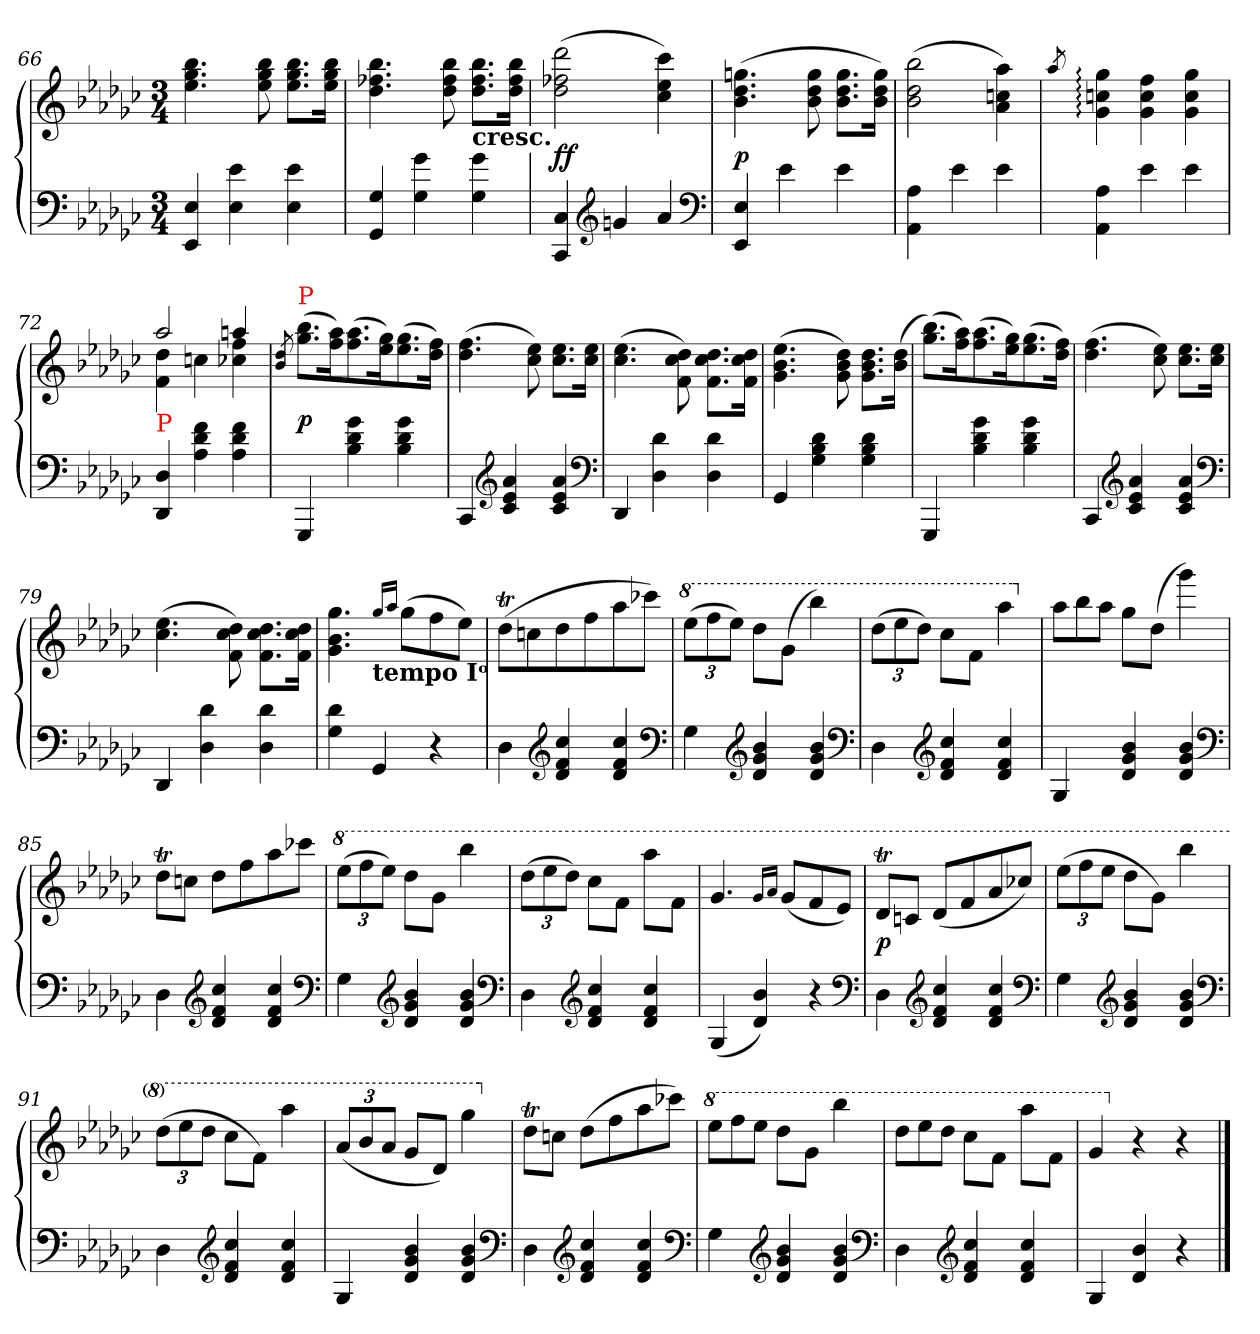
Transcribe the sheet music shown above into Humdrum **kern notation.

**kern	**kern	**dynam
*part1	*part1	*part1
*staff2	*staff1	*staff1/2
*clefF4	*clefG2	*
*k[b-e-a-d-g-c-]	*k[b-e-a-d-g-c-]	*
*M3/4	*M3/4	*
=66	=66	=66
4E- 4EE-	4.bb- 4.gg- 4.ee-	.
4e- 4E-	.	.
.	8bb- 8gg- 8ee-	.
4e- 4E-	8.bb- 8.gg- 8.ee-L	.
.	16bb- 16gg- 16ee-Jk	.
=67	=67	=67
4G- 4GG-	4.bb- 4.ff-X 4.dd-	.
4g- 4G-	.	.
.	8bb- 8ff- 8dd-	.
!	!LO:TX:c:B:t=cresc.	!
4g- 4G-	8.bb- 8.ff- 8.dd-L	.
.	16bb- 16ff- 16dd-Jk	.
=68	=68	=68
4C- 4CC-	(>2ddd- 2ff-X 2dd-	f f
*clefG2	*	*
4gn	.	.
4a-	4ccc- 4ee- 4cc-)	.
*clefF4	*	*
=69	=69	=69
4E- 4EE-	(>4.ggn 4.dd- 4.b-	p
4e-	.	.
.	8gg 8dd- 8b-	.
4e-	8.gg 8.dd- 8.b-L	.
.	16gg 16dd- 16b-Jk)	.
=70	=70	=70
4A- 4AA-	(>2bb- 2dd- 2b-	.
4e-	.	.
4e-	4aa- 4ccn 4a-)	.
=71	=71	=71
.	8qaa-:/	.
4A- 4AA-	4gg-: 4ccn: 4g-:	.
4e-	4ff 4cc 4g-	.
4e-	4gg- 4cc 4g-	.
=72	=72	=72
*	*^	*
!LO:TX:a:color=red:t=P	!	!	!
4D- 4DD-	2aa-	4dd- 4f	.
4f 4d- 4A-	.	4ccn	.
4f 4d- 4A-	4aan	4ff 4cc-X	.
*	*v	*v	*
=73	=73	=73
.	8qdd-/ 8qb-/	.
!	!LO:TX:a:color=red:t=P	!
4GGG-	(>8.bb- 8.gg-L	p
.	16aa- 16ffk)	.
4g- 4d- 4B-	(>8.aa- 8.ff	.
.	16gg- 16ee-k)	.
4g- 4d- 4B-	(>8.gg- 8.ee-	.
.	16ff 16dd-Jk)	.
=74	=74	=74
4CC-	(>4.ff 4.dd-	.
*clefG2	*	*
4a- 4e- 4c-	.	.
.	8ee- 8cc-)	.
4a- 4e- 4c-	8.ee- 8.cc-L	.
.	16ee- 16cc-Jk	.
*clefF4	*	*
=75	=75	=75
4DD-	(>4.ee- 4.cc-	.
4d- 4D-	.	.
.	8dd-\ 8cc-\ 8f\)	.
4d- 4D-	8.dd-\ 8.cc-\ 8.f\L	.
.	16dd- 16cc- 16fJk	.
=76	=76	=76
4GG-	(>4.ee- 4.b- 4.g-	.
4d- 4B- 4G-	.	.
.	8dd- 8b- 8g-)	.
4d- 4B- 4G-	8.dd- 8.b- 8.g-L	.
.	(>16dd- 16b-Jk	.
=77	=77	=77
4GGG-	(>8.bb- 8.gg-L)	.
.	16aa- 16ffk)	.
4g- 4d- 4B-	(>8.aa- 8.ff	.
.	16gg- 16ee-k)	.
4g- 4d- 4B-	(>8.gg- 8.ee-	.
.	16ff 16dd-Jk)	.
=78	=78	=78
4CC-	(>4.ff 4.dd-	.
*clefG2	*	*
4a- 4e- 4c-	.	.
.	8ee- 8cc-)	.
4a- 4e- 4c-	8.ee- 8.cc-L	.
.	16ee- 16cc-Jk	.
*clefF4	*	*
=79	=79	=79
4DD-	(>4.ee- 4.cc-	.
4d- 4D-	.	.
.	8dd-\ 8cc-\ 8f\)	.
4d- 4D-	8.dd-\ 8.cc-\ 8.f\L	.
.	16dd- 16cc- 16fJk	.
=80	=80	=80
*	*^	*
4d- 4G-	4.gg- 4.b- 4.g-	4ryy	.
!	!	!LO:TX:b:B:t=tempo Iᵒ	!
4GG-	.	2ryy	.
*	*MM264	*	*
.	16qqgg-/LL	.	.
.	16qqaa-/JJ	.	.
.	(>8gg-L	.	.
4r	8ff	.	.
.	8ee-J)	.	.
*	*v	*v	*
=81	=81	=81
4D-	(>8dd-TL	.
.	8ccn	.
*clefG2	*	*
4cc- 4f 4d-	8dd-	.
.	8ff	.
4cc- 4f 4d-	8aa-	.
.	8ccc-XJ)	.
*clefF4	*	*
=82	=82	=82
*	*8va	*
*	*Xbrackettup	*
4G-	(>12eee-L	.
.	12fff	.
.	12eee-J)	.
*clefG2	*	*
4b- 4g- 4d-	8ddd-L	.
.	(>8gg-J	.
4b- 4g- 4d-	4bbb-)	.
*clefF4	*	*
=83	=83	=83
4D-	(>12ddd-L	.
.	12eee-	.
.	12ddd-J)	.
*clefG2	*	*
4cc- 4f 4d-	8ccc-\L	.
.	8ffJ	.
4cc- 4f 4d-	4aaa-	.
=84	=84	=84
*	*X8va	*
*	*Xtuplet	*
4G-	12aa-L	.
.	12bb-	.
.	12aa-J	.
4b- 4g- 4d-	8gg-L	.
.	(>8dd-J	.
4b- 4g- 4d-	4ggg-)	.
*clefF4	*	*
=85	=85	=85
4D-	8dd-TL	.
.	8ccnJ	.
*clefG2	*	*
4cc- 4f 4d-	8dd-L	.
.	8ff	.
4cc- 4f 4d-	8aa-	.
.	8ccc-XJ	.
*clefF4	*	*
=86	=86	=86
*	*8va	*
*	*tuplet	*
4G-	(>12eee-L	.
.	12fff	.
.	12eee-J)	.
*clefG2	*	*
4b- 4g- 4d-	8ddd-L	.
.	8gg-J	.
4b- 4g- 4d-	4bbb-	.
*clefF4	*	*
=87	=87	=87
4D-	(>12ddd-L	.
.	12eee-	.
.	12ddd-J)	.
*clefG2	*	*
4cc- 4f 4d-	8ccc-\L	.
.	8ffJ	.
4cc- 4f 4d-	8aaa-L	.
.	8ffJ	.
=88	=88	=88
(<4G-	4.gg-	.
4b- 4d-)	.	.
.	16qqgg-/LL	.
.	16qqaa-/JJ	.
.	(<8gg-L	.
4r	8ff	.
.	8ee-J)	.
*clefF4	*	*
=89	=89	=89
4D-	8dd-T<L	p
.	8ccnJ	.
*clefG2	*	*
4cc- 4f 4d-	(<8dd-L	.
.	8ff	.
4cc- 4f 4d-	8aa-	.
.	8ccc-XJ)	.
*clefF4	*	*
=90	=90	=90
4G-	(>12eee-L	.
.	12fff	.
.	12eee-J	.
*clefG2	*	*
4b- 4g- 4d-	8ddd-L	.
.	8gg-J)	.
4b- 4g- 4d-	4bbb-	.
*clefF4	*	*
=91	=91	=91
4D-	(>12ddd-L	.
.	12eee-	.
.	12ddd-J	.
*clefG2	*	*
4cc- 4f 4d-	8ccc-\L	.
.	8ffJ)	.
4cc- 4f 4d-	4aaa-	.
=92	=92	=92
4G-	(<12aa-L	.
.	12bb-	.
.	12aa-J	.
4b- 4g- 4d-	8gg-L	.
.	8dd-J)	.
4b- 4g- 4d-	4ggg-	.
*clefF4	*	*
=93	=93	=93
*	*X8va	*
4D-	8dd-TL	.
.	8ccnJ	.
*clefG2	*	*
4cc- 4f 4d-	(>8dd-L	.
.	8ff	.
4cc- 4f 4d-	8aa-	.
.	8ccc-XJ)	.
*clefF4	*	*
=94	=94	=94
*	*8va	*
*	*Xtuplet	*
4G-	12eee-L	.
.	12fff	.
.	12eee-J	.
*clefG2	*	*
4b- 4g- 4d-	8ddd-L	.
.	8gg-J	.
4b- 4g- 4d-	4bbb-	.
*clefF4	*	*
=95	=95	=95
4D-	12ddd-L	.
.	12eee-	.
.	12ddd-J	.
*clefG2	*	*
4cc- 4f 4d-	8ccc-\L	.
.	8ffJ	.
4cc- 4f 4d-	8aaa-L	.
.	8ffJ	.
=96	=96	=96
4G-	4gg-/	.
*	*X8va	*
4b- 4d-	4r	.
4r	4r	.
==	==	==
*-	*-	*-
